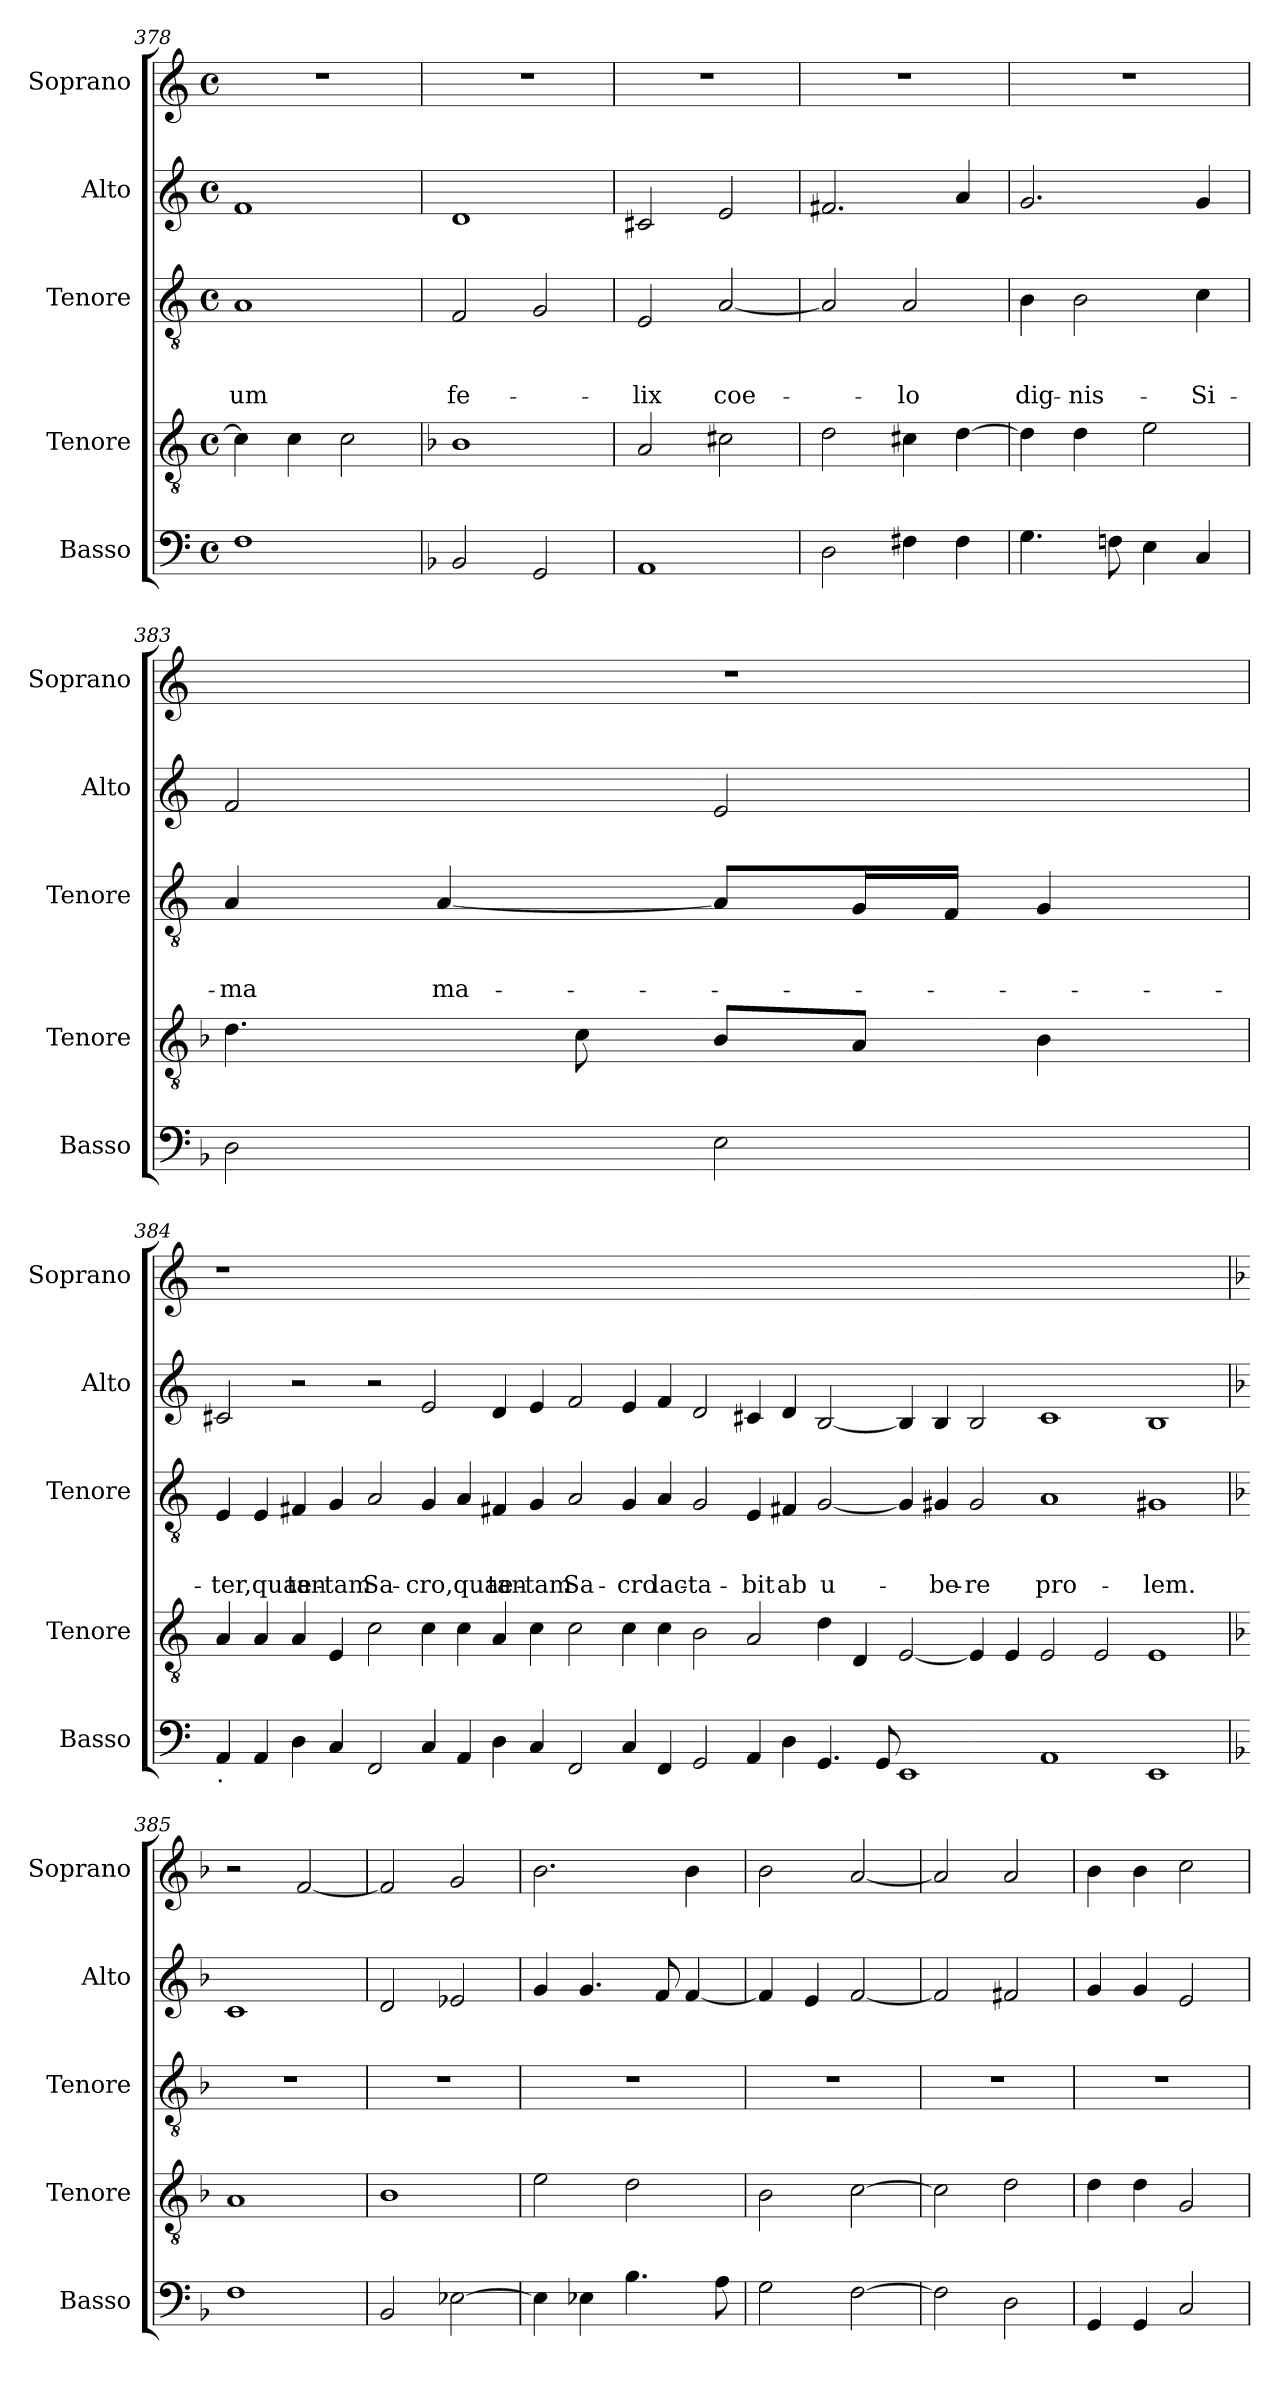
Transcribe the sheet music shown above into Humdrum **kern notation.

**kern	**kern	**kern	**text	**text	**text	**kern	**kern
*part5	*part4	*part3	*part3	*part3	*part3	*part2	*part1
*staff5	*staff4	*staff3	*staff3	*staff3	*staff3	*staff2	*staff1
*I"Basso	*I"Tenore	*I"Tenore	*	*	*	*I"Alto	*I"Soprano
*I'Basso	*I'Tenore	*I'Tenore	*	*	*	*I'Alto	*I'Soprano
*clefF4	*clefGv2	*clefGv2	*	*	*	*clefG2	*clefG2
*k[]	*k[]	*k[]	*	*	*	*k[]	*k[]
*C:	*C:	*C:	*	*	*	*C:	*C:
*M4/4	*M4/4	*M4/4	*	*	*	*M4/4	*M4/4
*met(c)	*met(c)	*met(c)	*	*	*	*met(c)	*met(c)
=378	=378	=378	=378	=378	=378	=378	=378
!	!	!	!	!	!LO:LY:b	!	!
1F	4c\]	1A	.	.	-um	1f	1r
.	4c\	.	.	.	.	.	.
.	2c\	.	.	.	.	.	.
=379	=379	=379	=379	=379	=379	=379	=379
*k[b-]	*k[b-]	*	*	*	*	*	*
*F:	*F:	*	*	*	*	*	*
!	!	!	!	!	!LO:LY:b	!	!
2BB-/	1B-	2F/	.	.	fe-	1d	1r
2GG/	.	2G/	.	.	.	.	.
=380	=380	=380	=380	=380	=380	=380	=380
!	!	!	!	!	!LO:LY:b	!	!
1AA	2A/	2E/	.	.	-lix	2c#X/	1r
!	!	!	!	!	!LO:LY:b	!	!
.	2c#X\	[<2A/	.	.	coe-	2e/	.
=381	=381	=381	=381	=381	=381	=381	=381
2D\	2d\	2A/]	.	.	.	2.f#X/	1r
!	!	!	!	!	!LO:LY:b	!	!
4F#X\	4c#X\	2A/	.	.	-lo	.	.
4F#\	[>4d\	.	.	.	.	4a/	.
=382	=382	=382	=382	=382	=382	=382	=382
!	!	!	!	!	!LO:LY:b	!	!
4.G\	4d\]	4B\	.	.	dig-	2.g/	1r
!	!	!	!	!	!LO:LY:b	!	!
.	4d\	2B\	.	.	-nis-	.	.
8Fn\	.	.	.	.	.	.	.
4E\	2e\	.	.	.	.	.	.
!	!	!	!	!	!LO:LY:b	!	!
4C/	.	4c\	.	.	-Si-	4g/	.
=383	=383	=383	=383	=383	=383	=383	=383
!	!	!	!	!	!LO:LY:b	!	!
2D\	4.d\	4A/	.	.	-ma	2f/	1r
!	!	!	!	!	!LO:LY:b	!	!
.	.	[<4A/	.	.	ma-	.	.
.	8c\	.	.	.	.	.	.
2E\	8B-/L	8A/L]	.	.	.	2e/	.
.	8A/J	16G/L	.	.	.	.	.
.	.	16F/JJ	.	.	.	.	.
.	4B-\	4G/	.	.	.	.	.
!!LO:PB:g=z
=384	=384	=384	=384	=384	=384	=384	=384
*k[]	*k[]	*	*	*	*	*	*
*C:	*C:	*	*	*	*	*	*
!LO:TX:b:t=.	!	!	!	!	!	!	!
!	!	!	!	!	!LO:LY:b	!	!
4AA/	4A/	4E/	.	.	-ter,quae	2c#X/	1r
4AA/	4A/	4E/	.	.	.	.	.
!	!	!	!	!	!LO:LY:b	!	!
4D\	4A/	4F#X/	.	.	tan-	2r	.
!	!	!	!	!	!LO:LY:b	!	!
4C/	4E/	4G/	.	.	-tam	.	.
!	!	!	!	!	!LO:LY:b	!	!
2FF/	2c\	2A/	.	.	Sa-	2r	1%7ryy
!	!	!	!	!	!LO:LY:b	!	!
4C/	4c\	4G/	.	.	-cro,quae	2e/	.
4AA/	4c\	4A/	.	.	.	.	.
!	!	!	!	!	!LO:LY:b	!	!
4D\	4A/	4F#X/	.	.	tan-	4d/	.
!	!	!	!	!	!LO:LY:b	!	!
4C/	4c\	4G/	.	.	-tam	4e/	.
!	!	!	!	!	!LO:LY:b	!	!
2FF/	2c\	2A/	.	.	Sa-	2f/	.
!	!	!	!	!	!LO:LY:b	!	!
4C/	4c\	4G/	.	.	-cro	4e/	.
!	!	!	!	!	!LO:LY:b	!	!
4FF/	4c\	4A/	.	.	lac-	4f/	.
!	!	!	!	!	!LO:LY:b	!	!
2GG/	2B\	2G/	.	.	-ta-	2d/	.
!	!	!	!	!	!LO:LY:b	!	!
4AA/	2A/	4E/	.	.	-bit	4c#X/	.
!	!	!	!	!	!LO:LY:b	!	!
4D\	.	4F#X/	.	.	ab	4d/	.
!	!	!	!	!	!LO:LY:b	!	!
4.GG/	4d\	[<2G/	.	.	u-	[<2B/	.
.	4D/	.	.	.	.	.	.
8GG/	.	.	.	.	.	.	.
1EE	[<2E/	4G/]	.	.	.	4B/]	.
!	!	!	!	!	!LO:LY:b	!	!
.	.	4G#X/	.	.	-be-	4B/	.
!	!	!	!	!	!LO:LY:b	!	!
.	4E/]	2G#/	.	.	-re	2B/	.
.	4E/	.	.	.	.	.	.
!	!	!	!	!	!LO:LY:b	!	!
1AA	2E/	1A	.	.	pro-	1c#	.
.	2E/	.	.	.	.	.	.
!	!	!	!	!	!LO:LY:b	!	!
1EE	1E	1G#X	.	.	-lem.	1B	.
!!LO:LB:g=z
=385	=385	=385	=385	=385	=385	=385	=385
*k[b-]	*k[b-]	*k[b-]	*	*	*	*k[b-]	*k[b-]
*F:	*F:	*F:	*	*	*	*F:	*F:
1F	1A	1r	.	.	.	1c	2r
.	.	.	.	.	.	.	[<2f/
=386	=386	=386	=386	=386	=386	=386	=386
2BB-/	1B-	1r	.	.	.	2d/	2f/]
[>2E-X\	.	.	.	.	.	2e-X/	2g/
=387	=387	=387	=387	=387	=387	=387	=387
4E-\]	2e\	1r	.	.	.	4g/	2.b-\
4E-X\	.	.	.	.	.	4.g/	.
4.B-\	2d\	.	.	.	.	.	.
.	.	.	.	.	.	8f/	.
.	.	.	.	.	.	[<4f/	4b-\
8A\	.	.	.	.	.	.	.
=388	=388	=388	=388	=388	=388	=388	=388
2G\	2B-\	1r	.	.	.	4f/]	2b-\
.	.	.	.	.	.	4e/	.
[>2F\	[>2c\	.	.	.	.	[<2f/	[<2a/
=389	=389	=389	=389	=389	=389	=389	=389
2F\]	2c\]	1r	.	.	.	2f/]	2a/]
2D\	2d\	.	.	.	.	2f#X/	2a/
=390	=390	=390	=390	=390	=390	=390	=390
4GG/	4d\	1r	.	.	.	4g/	4b-\
4GG/	4d\	.	.	.	.	4g/	4b-\
2C/	2G/	.	.	.	.	2e/	2cc\
=	=	=	=	=	=	=	=
*-	*-	*-	*-	*-	*-	*-	*-
